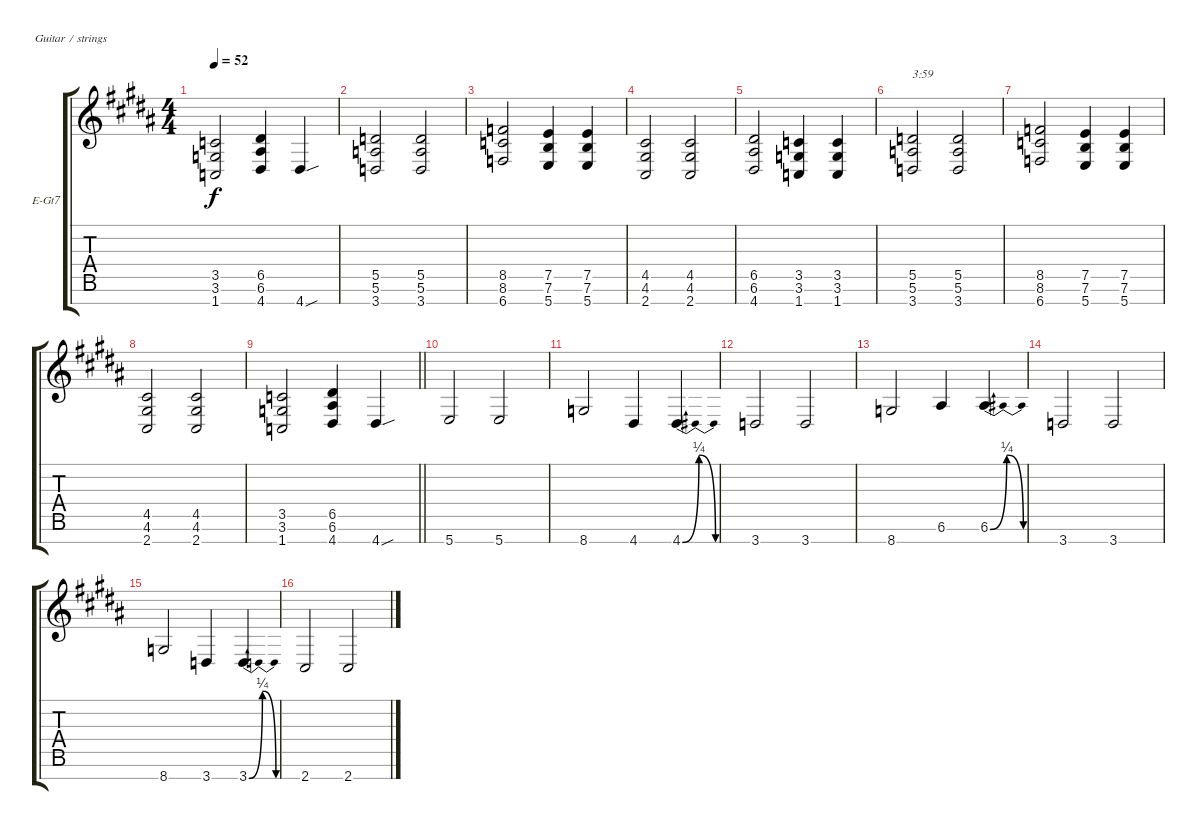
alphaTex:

\bracketExtendMode groupsimilarinstruments
\firstSystemTrackNameOrientation horizontal
\otherSystemsTrackNameOrientation horizontal
\track ("Black Floors of Hell Guitar 1" "E-Gt7") {instrument overdrivenguitar}
\staff {score tabs}
\tuning (E4 B3 G3 D3 A2 E2 B1)
\ts (4 4)
\tempo 52
\clef g2
\ks g#minor
(3.5 3.6 1.7).2{dy f} (6.5 6.6 4.7).4 4.7{sou}.4 |
(5.5 5.6 3.7).2 (5.5 5.6 3.7).2 |
(8.5 8.6 6.7).2 (7.5 7.6 5.7).4 (7.5 7.6 5.7).4 |
(4.5 4.6 2.7).2 (4.5 4.6 2.7).2 |
(6.5 6.6 4.7).2 (3.5 3.6 1.7).4 (3.5 3.6 1.7).4 |
(5.5 5.6 3.7).2{txt "3:59"} (5.5 5.6 3.7).2 |
(8.5 8.6 6.7).2 (7.5 7.6 5.7).4 (7.5 7.6 5.7).4 |
(4.5 4.6 2.7).2 (4.5 4.6 2.7).2 |
\barLineRight lightlight
(3.5 3.6 1.7).2 (6.5 6.6 4.7).4 4.7{sou}.4 |
5.7.2 5.7.2 |
8.7.2 4.7.4 4.7{be (bendrelease 0 0 30 1 30 1 60 0)}.4 |
3.7.2 3.7.2 |
8.7.2 6.6.4 6.6{be (bendrelease 0 0 30 1 30 1 60 0)}.4 |
3.7.2 3.7.2 |
8.7.2 3.7.4 3.7{be (bendrelease 0 0 30 1 30 1 60 0)}.4 |
2.7.2 2.7.2
